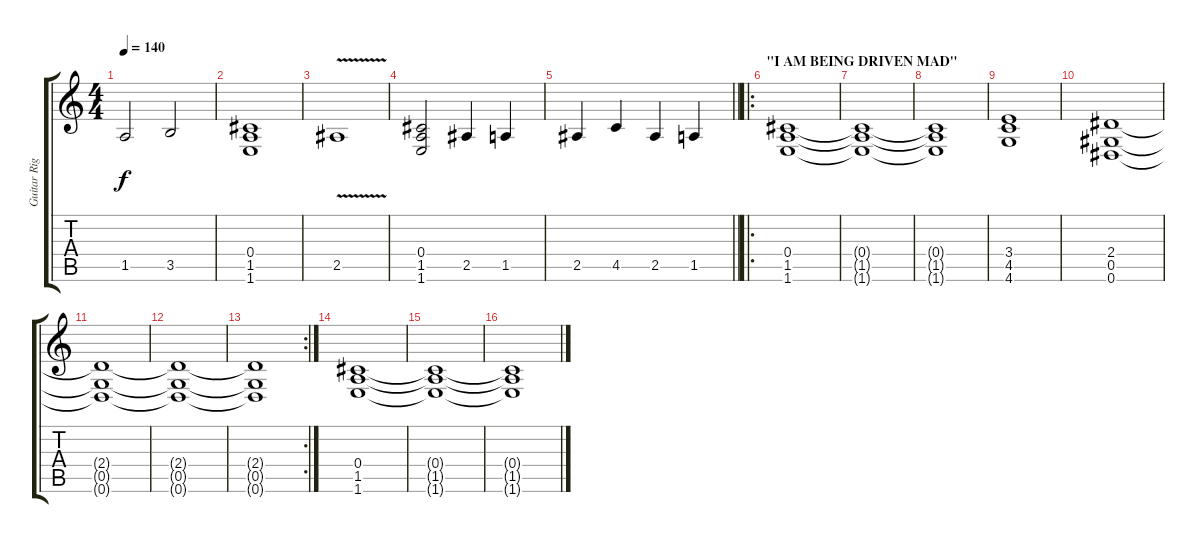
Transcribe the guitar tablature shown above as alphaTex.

\track ("Guitar Right" "Guitar Rig") {instrument distortionguitar}
\staff {score tabs}
\tuning (Eb4 Bb3 Gb3 Db3 Ab2 Eb2) {hide}
\ts (4 4)
\tempo 140
\clef g2
\ks c
1.5.2{dy f} 3.5.2 |
(0.4 1.5 1.6).1 |
2.5{v}.1 |
(0.4 1.5 1.6).2 2.5.4 1.5.4 |
\barLineRight lightlight
2.5.4 4.5.4 2.5.4 1.5.4 |
\ro
\section ("" "\"I AM BEING DRIVEN MAD\"")
(0.4 1.5 1.6).1 |
(0.4{t} 1.5{t} 1.6{t}).1 |
(0.4{t} 1.5{t} 1.6{t}).1 |
(3.4 4.5 4.6).1 |
(2.4 0.5 0.6).1 |
(2.4{t} 0.5{t} 0.6{t}).1 |
(2.4{t} 0.5{t} 0.6{t}).1 |
\rc 2
(2.4{t} 0.5{t} 0.6{t}).1 |
(0.4 1.5 1.6).1 |
(0.4{t} 1.5{t} 1.6{t}).1 |
(0.4{t} 1.5{t} 1.6{t}).1
